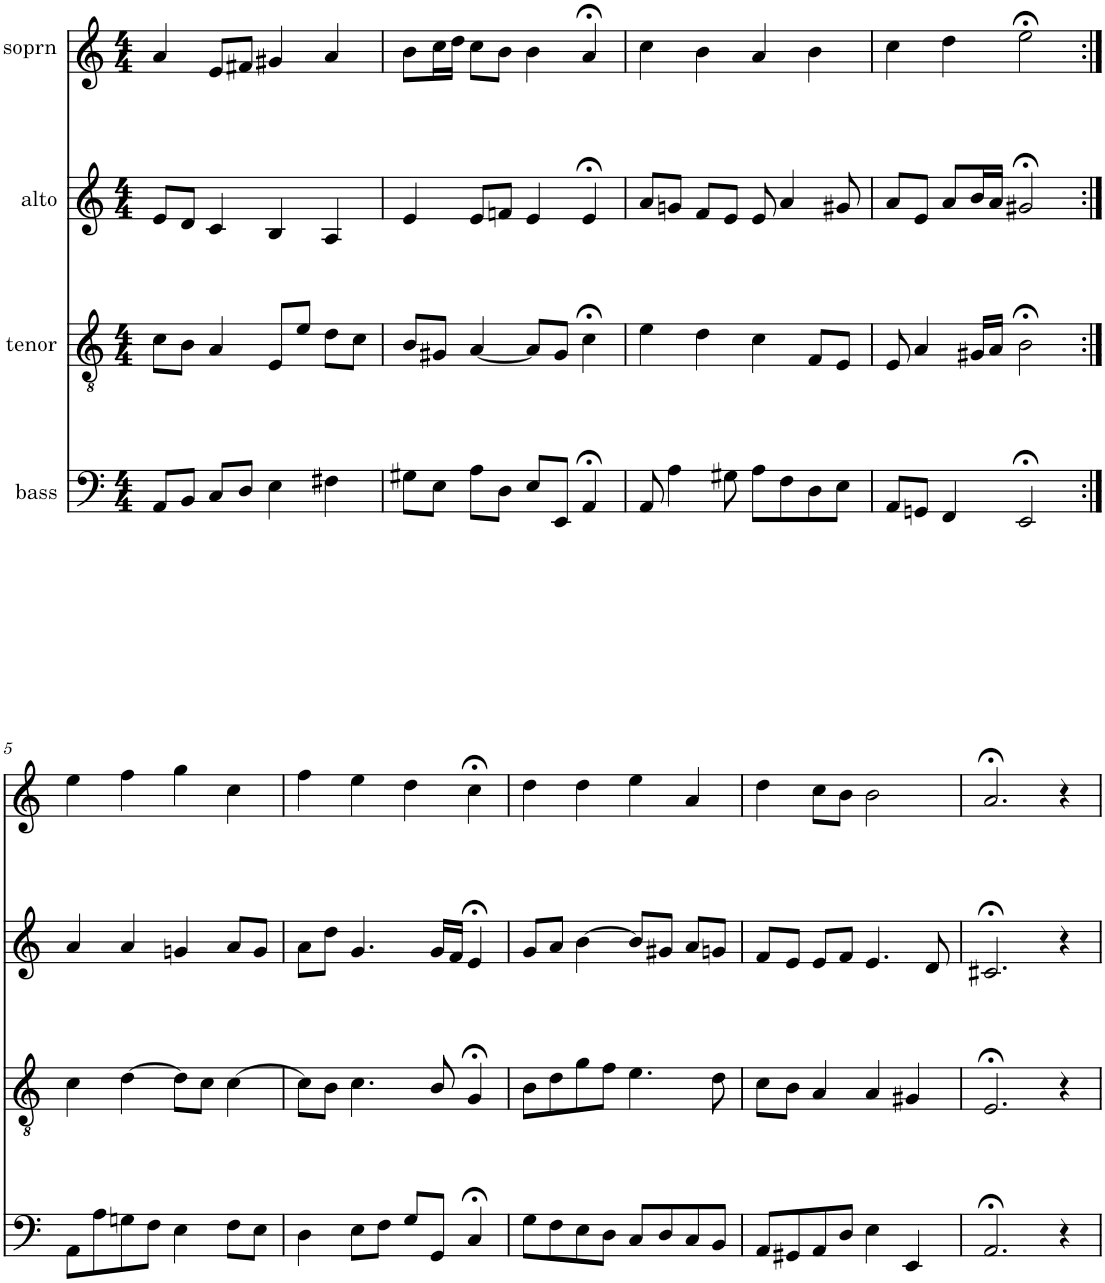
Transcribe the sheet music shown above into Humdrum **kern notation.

**kern	**kern	**kern	**kern
*part4	*part3	*part2	*part1
*staff4	*staff3	*staff2	*staff1
*I"bass	*I"tenor	*I"alto	*I"soprn
*clefF4	*clefGv2	*clefG2	*clefG2
*k[]	*k[]	*k[]	*k[]
*M4/4	*M4/4	*M4/4	*M4/4
=1	=1	=1	=1
8AA/L	8c\L	8e/L	4a/
8BB/J	8B\J	8d/J	.
8C/L	4A/	4c/	8e/L
8D/J	.	.	8f#X/J
4E\	8E/L	4B/	4g#X/
.	8e/J	.	.
4F#X\	8d\L	4A/	4a/
.	8c\J	.	.
=2	=2	=2	=2
8G#X\L	8B/L	4e/	8b\L
8E\J	8G#X/J	.	16cc\L
.	.	.	16dd\JJ
8A\L	[4A/	8e/L	8cc\L
8D\J	.	8fn/J	8b\J
8E/L	8A/L]	4e/	4b\
8EE/J	8G#/J	.	.
4AA;</	4c;<\	4e;</	4a;</
=3	=3	=3	=3
8AA/	4e\	8a/L	4cc\
4A\	.	8gn/J	.
.	4d\	8f/L	4b\
8G#X\	.	8e/J	.
8A\L	4c\	8e/	4a/
8F\	.	4a/	.
8D\	8F/L	.	4b\
8E\J	8E/J	8g#X/	.
=4	=4	=4	=4
8AA/L	8E/	8a/L	4cc\
8GGn/J	4A/	8e/J	.
4FF/	.	8a/L	4dd\
.	16G#X/LL	16b/L	.
.	16A/JJ	16a/JJ	.
2EE;</	2B;<\	2g#X;</	2ee;<\
!!LO:LB:g=z
=5:|!	=5:|!	=5:|!	=5:|!
8AA\L	4c\	4a/	4ee\
8A\	.	.	.
8Gn\	[4d\	4a/	4ff\
8F\J	.	.	.
4E\	8d\L]	4gn/	4gg\
.	8c\J	.	.
8F\L	[4c\	8a/L	4cc\
8E\J	.	8g/J	.
=6	=6	=6	=6
4D\	8c\L]	8a\L	4ff\
.	8B\J	8dd\J	.
8E\L	4.c\	4.g/	4ee\
8F\J	.	.	.
8G/L	.	.	4dd\
8GG/J	8B/	16g/LL	.
.	.	16f/JJ	.
4C;</	4G;</	4e;</	4cc;<\
=7	=7	=7	=7
8G\L	8B\L	8g/L	4dd\
8F\	8d\	8a/J	.
8E\	8g\	[4b\	4dd\
8D\J	8f\J	.	.
8C/L	4.e\	8b/L]	4ee\
8D/	.	8g#X/J	.
8C/	.	8a/L	4a/
8BB/J	8d\	8gn/J	.
=8	=8	=8	=8
8AA/L	8c\L	8f/L	4dd\
8GG#X/	8B\J	8e/J	.
8AA/	4A/	8e/L	8cc\L
8D/J	.	8f/J	8b\J
4E\	4A/	4.e/	2b\
4EE/	4G#X/	.	.
.	.	8d/	.
=9	=9	=9	=9
2.AA;</	2.E;</	2.c#X;</	2.a;</
4r	4r	4r	4r
=	=	=	=
*-	*-	*-	*-
